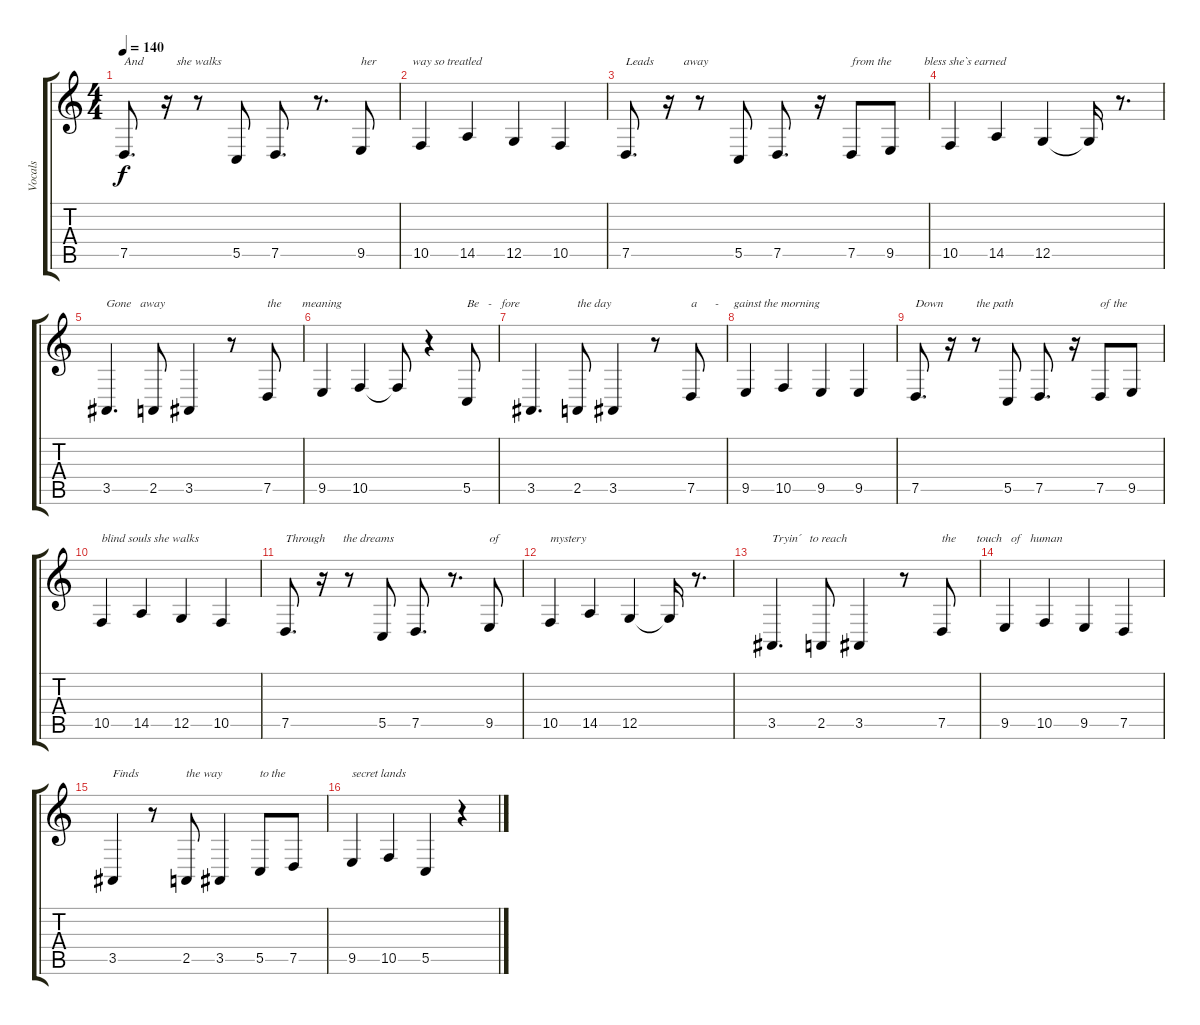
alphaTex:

\track ("Vocals" "Vocals") {instrument lead2sawtooth}
\staff {score tabs}
\tuning (D4 A3 F3 C3 G2 D2) {hide}
\ts (4 4)
\tempo 140
\clef g2
\ks c
7.5.8{d txt "And           she walks" dy f} r.16 r.8 5.5.8 7.5.8{d} r.8{d} 9.5.8{txt "her            way so treatled"} |
10.5.4 14.5.4 12.5.4 10.5.4 |
7.5.8{d txt "Leads          away  "} r.16 r.8 5.5.8 7.5.8{d} r.16 7.5.8{txt "from the           bless she`s earned"} 9.5.8 |
10.5.4 14.5.4 12.5.4 12.5{t}.16 r.8{d} |
3.5.4{d txt "Gone   away"} 2.5.8 3.5.4 r.8 7.5.8{txt "the       meaning"} |
9.5.4 10.5.4 10.5{t}.8 r.4 5.5.8{txt "Be   -   fore"} |
3.5.4{d} 2.5.8{txt "the day"} 3.5.4 r.8 7.5.8{txt "a      -     gainst the morning"} |
9.5.4 10.5.4 9.5.4 9.5.4 |
7.5.8{d txt "Down           the path"} r.16 r.8 5.5.8 7.5.8{d} r.16 7.5.8{txt "of the"} 9.5.8 |
10.5.4{txt "blind souls she walks"} 14.5.4 12.5.4 10.5.4 |
7.5.8{d txt "Through      the dreams"} r.16 r.8 5.5.8 7.5.8{d} r.8{d} 9.5.8{txt "of                 mystery"} |
10.5.4 14.5.4 12.5.4 12.5{t}.16 r.8{d} |
3.5.4{d txt "Tryin´   to reach "} 2.5.8 3.5.4 r.8 7.5.8{txt "the       touch   of   human"} |
9.5.4 10.5.4 9.5.4 7.5.4 |
3.5.4{txt "Finds"} r.8 2.5.8{txt "the way"} 3.5.4 5.5.8{txt "to the"} 7.5.8 |
9.5.4{txt "secret lands"} 10.5.4 5.5.4 r.4
